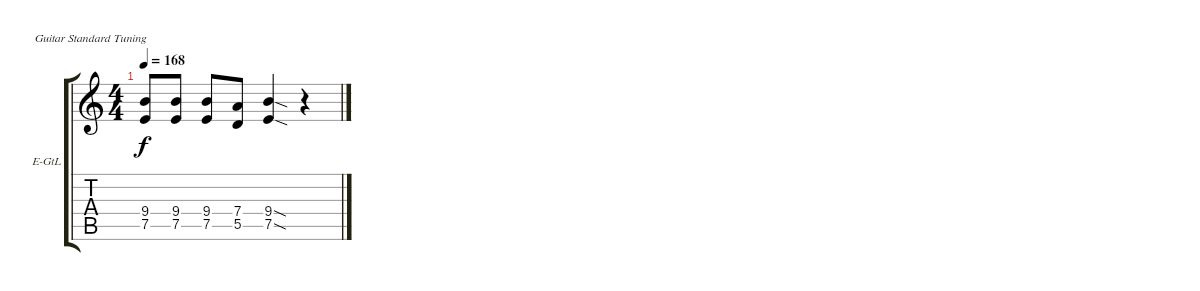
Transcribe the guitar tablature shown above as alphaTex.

\bracketExtendMode groupsimilarinstruments
\firstSystemTrackNameOrientation horizontal
\otherSystemsTrackNameOrientation horizontal
\track ("Vivian Campbell L" "E-GtL") {instrument distortionguitar}
\staff {score tabs}
\tuning (E4 B3 G3 D3 A2 E2)
\ts (4 4)
\tempo 168
\clef g2
\ks c
(9.4 7.5).8{dy f} (9.4 7.5).8 (9.4 7.5).8 (7.4 5.5).8 (9.4{sod} 7.5{sod}).4 r.4
